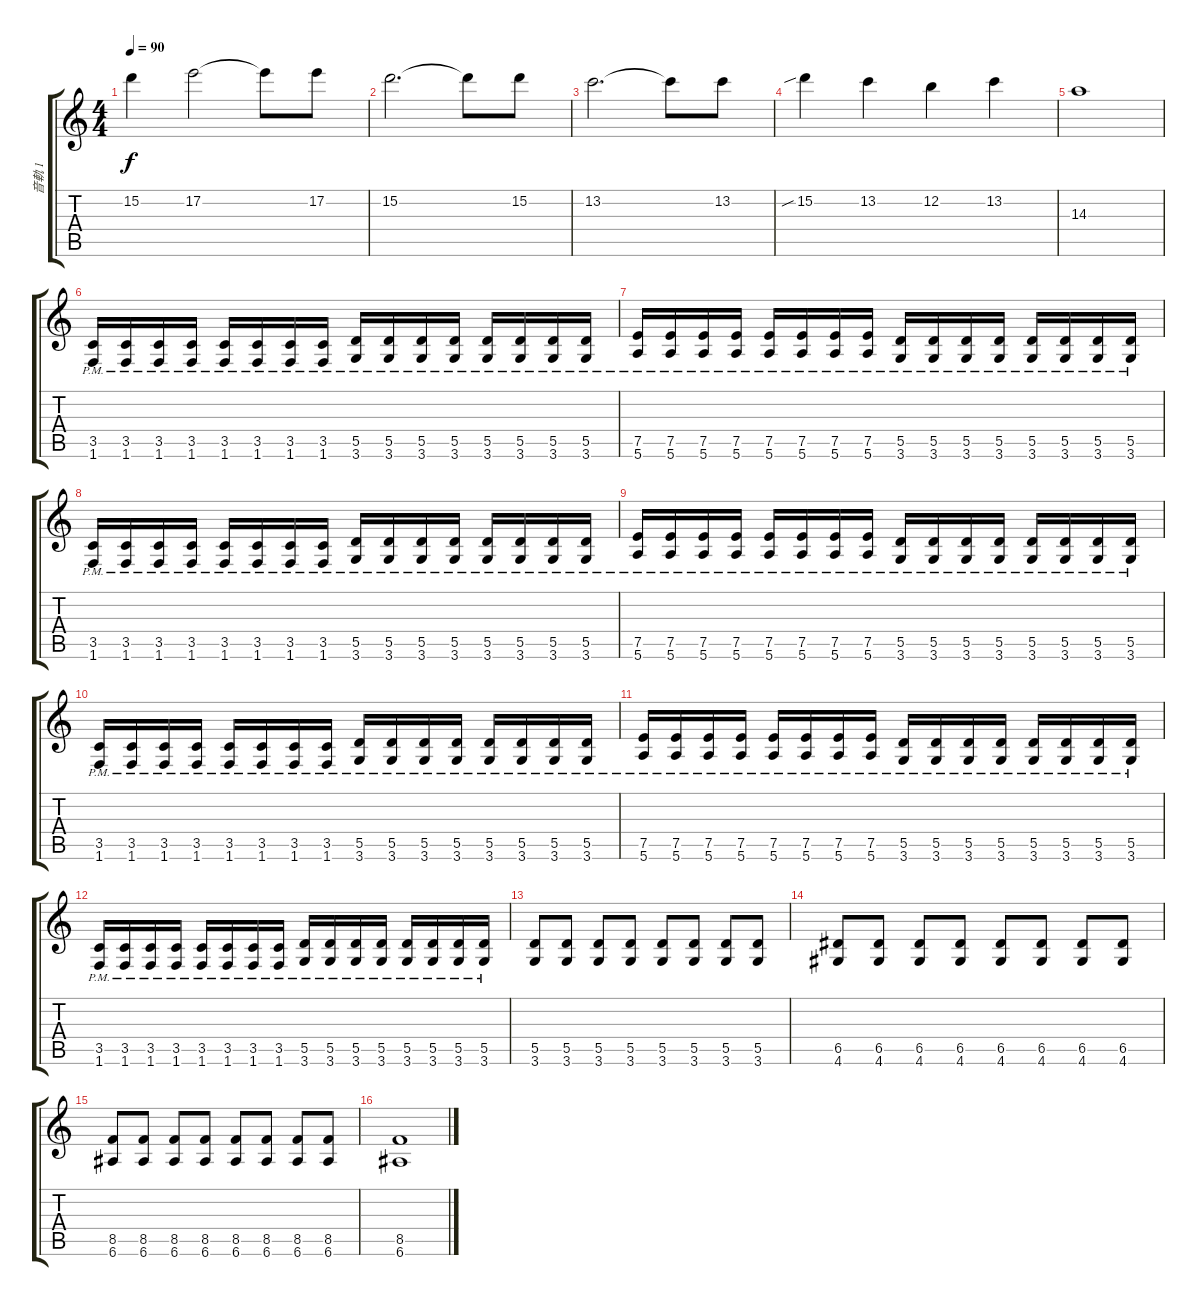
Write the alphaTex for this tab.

\track ("音軌 1" "音軌 1") {instrument overdrivenguitar}
\staff {score tabs}
\tuning (E4 B3 G3 D3 A2 E2) {hide}
\ts (4 4)
\tempo 90
\clef g2
\ks c
15.2{t}.4{dy f} 17.2.2 17.2{t}.8 17.2.8 |
15.2.2{d} 15.2{t}.8 15.2.8 |
13.2.2{d} 13.2{t}.8 13.2.8 |
15.2{sib}.4 13.2.4 12.2.4 13.2.4 |
14.3.1 |
(3.5{pm} 1.6{pm}).16 (3.5{pm} 1.6{pm}).16 (3.5{pm} 1.6{pm}).16 (3.5{pm} 1.6{pm}).16 (3.5{pm} 1.6{pm}).16 (3.5{pm} 1.6{pm}).16 (3.5{pm} 1.6{pm}).16 (3.5{pm} 1.6{pm}).16 (5.5{pm} 3.6{pm}).16 (5.5{pm} 3.6{pm}).16 (5.5{pm} 3.6{pm}).16 (5.5{pm} 3.6{pm}).16 (5.5{pm} 3.6{pm}).16 (5.5{pm} 3.6{pm}).16 (5.5{pm} 3.6{pm}).16 (5.5{pm} 3.6{pm}).16 |
(7.5{pm} 5.6{pm}).16 (7.5{pm} 5.6{pm}).16 (7.5{pm} 5.6{pm}).16 (7.5{pm} 5.6{pm}).16 (7.5{pm} 5.6{pm}).16 (7.5{pm} 5.6{pm}).16 (7.5{pm} 5.6{pm}).16 (7.5{pm} 5.6{pm}).16 (5.5{pm} 3.6{pm}).16 (5.5{pm} 3.6{pm}).16 (5.5{pm} 3.6{pm}).16 (5.5{pm} 3.6{pm}).16 (5.5{pm} 3.6{pm}).16 (5.5{pm} 3.6{pm}).16 (5.5{pm} 3.6{pm}).16 (5.5{pm} 3.6{pm}).16 |
(3.5{pm} 1.6{pm}).16 (3.5{pm} 1.6{pm}).16 (3.5{pm} 1.6{pm}).16 (3.5{pm} 1.6{pm}).16 (3.5{pm} 1.6{pm}).16 (3.5{pm} 1.6{pm}).16 (3.5{pm} 1.6{pm}).16 (3.5{pm} 1.6{pm}).16 (5.5{pm} 3.6{pm}).16 (5.5{pm} 3.6{pm}).16 (5.5{pm} 3.6{pm}).16 (5.5{pm} 3.6{pm}).16 (5.5{pm} 3.6{pm}).16 (5.5{pm} 3.6{pm}).16 (5.5{pm} 3.6{pm}).16 (5.5{pm} 3.6{pm}).16 |
(7.5{pm} 5.6{pm}).16 (7.5{pm} 5.6{pm}).16 (7.5{pm} 5.6{pm}).16 (7.5{pm} 5.6{pm}).16 (7.5{pm} 5.6{pm}).16 (7.5{pm} 5.6{pm}).16 (7.5{pm} 5.6{pm}).16 (7.5{pm} 5.6{pm}).16 (5.5{pm} 3.6{pm}).16 (5.5{pm} 3.6{pm}).16 (5.5{pm} 3.6{pm}).16 (5.5{pm} 3.6{pm}).16 (5.5{pm} 3.6{pm}).16 (5.5{pm} 3.6{pm}).16 (5.5{pm} 3.6{pm}).16 (5.5{pm} 3.6{pm}).16 |
(3.5{pm} 1.6{pm}).16 (3.5{pm} 1.6{pm}).16 (3.5{pm} 1.6{pm}).16 (3.5{pm} 1.6{pm}).16 (3.5{pm} 1.6{pm}).16 (3.5{pm} 1.6{pm}).16 (3.5{pm} 1.6{pm}).16 (3.5{pm} 1.6{pm}).16 (5.5{pm} 3.6{pm}).16 (5.5{pm} 3.6{pm}).16 (5.5{pm} 3.6{pm}).16 (5.5{pm} 3.6{pm}).16 (5.5{pm} 3.6{pm}).16 (5.5{pm} 3.6{pm}).16 (5.5{pm} 3.6{pm}).16 (5.5{pm} 3.6{pm}).16 |
(7.5{pm} 5.6{pm}).16 (7.5{pm} 5.6{pm}).16 (7.5{pm} 5.6{pm}).16 (7.5{pm} 5.6{pm}).16 (7.5{pm} 5.6{pm}).16 (7.5{pm} 5.6{pm}).16 (7.5{pm} 5.6{pm}).16 (7.5{pm} 5.6{pm}).16 (5.5{pm} 3.6{pm}).16 (5.5{pm} 3.6{pm}).16 (5.5{pm} 3.6{pm}).16 (5.5{pm} 3.6{pm}).16 (5.5{pm} 3.6{pm}).16 (5.5{pm} 3.6{pm}).16 (5.5{pm} 3.6{pm}).16 (5.5{pm} 3.6{pm}).16 |
(3.5{pm} 1.6{pm}).16 (3.5{pm} 1.6{pm}).16 (3.5{pm} 1.6{pm}).16 (3.5{pm} 1.6{pm}).16 (3.5{pm} 1.6{pm}).16 (3.5{pm} 1.6{pm}).16 (3.5{pm} 1.6{pm}).16 (3.5{pm} 1.6{pm}).16 (5.5{pm} 3.6{pm}).16 (5.5{pm} 3.6{pm}).16 (5.5{pm} 3.6{pm}).16 (5.5{pm} 3.6{pm}).16 (5.5{pm} 3.6{pm}).16 (5.5{pm} 3.6{pm}).16 (5.5{pm} 3.6{pm}).16 (5.5{pm} 3.6{pm}).16 |
(5.5 3.6).8 (5.5 3.6).8 (5.5 3.6).8 (5.5 3.6).8 (5.5 3.6).8 (5.5 3.6).8 (5.5 3.6).8 (5.5 3.6).8 |
(6.5 4.6).8 (6.5 4.6).8 (6.5 4.6).8 (6.5 4.6).8 (6.5 4.6).8 (6.5 4.6).8 (6.5 4.6).8 (6.5 4.6).8 |
(8.5 6.6).8 (8.5 6.6).8 (8.5 6.6).8 (8.5 6.6).8 (8.5 6.6).8 (8.5 6.6).8 (8.5 6.6).8 (8.5 6.6).8 |
(8.5 6.6).1
